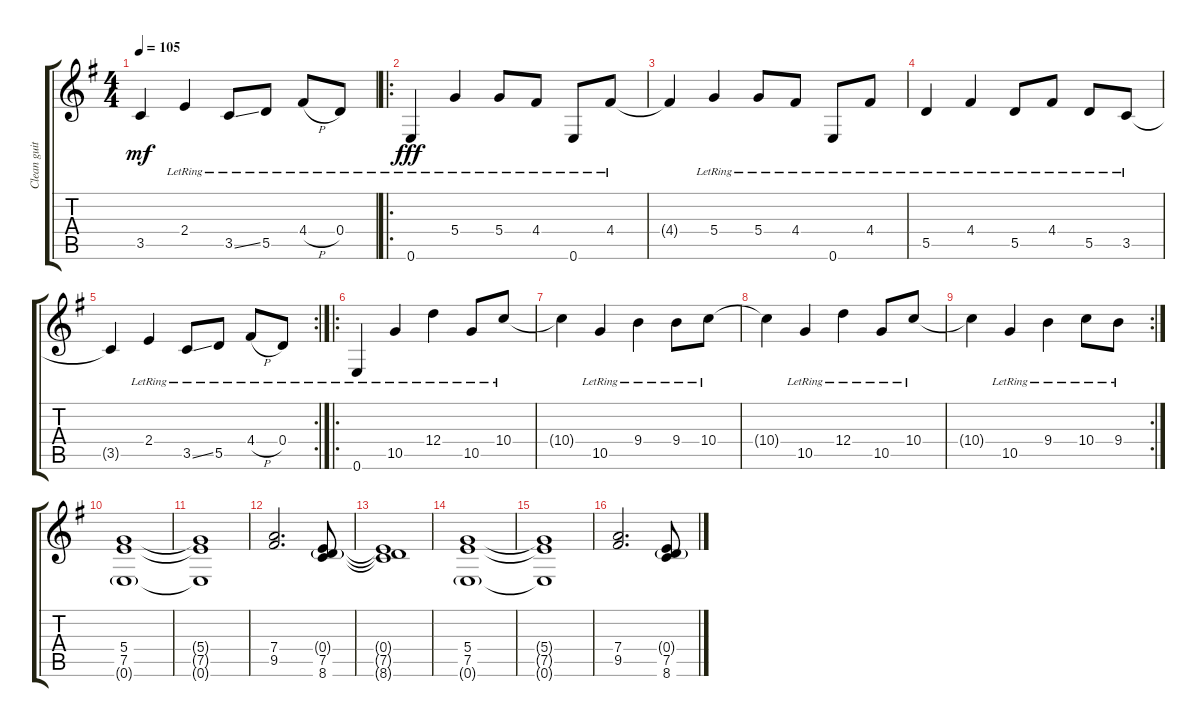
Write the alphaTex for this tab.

\track ("Clean guitar 2" "Clean guit") {instrument electricguitarclean}
\staff {score tabs}
\tuning (E4 B3 G3 D3 A2 E2) {hide}
\ts (4 4)
\tempo 105
\clef g2
\ks g
3.5{t}.4{dy mf} 2.4{lr}.4 3.5{ss lr}.8 5.5{lr}.8 4.4{h lr}.8 0.4{lr}.8 |
\ro
0.6{lr}.4{dy fff} 5.4{lr}.4 5.4{lr}.8 4.4{lr}.8 0.6{lr}.8 4.4{lr}.8 |
4.4{t}.4 5.4{lr}.4 5.4{lr}.8 4.4{lr}.8 0.6{lr}.8 4.4{lr}.8 |
5.5{lr}.4 4.4{lr}.4 5.5{lr}.8 4.4{lr}.8 5.5{lr}.8 3.5{lr}.8 |
\rc 2
3.5{t}.4 2.4{lr}.4 3.5{ss lr}.8 5.5{lr}.8 4.4{h lr}.8 0.4{lr}.8 |
\ro
0.6{lr}.4 10.5{lr}.4 12.4{lr}.4 10.5{lr}.8 10.4{lr}.8 |
10.4{t}.4 10.5{lr}.4 9.4{lr}.4 9.4{lr}.8 10.4{lr}.8 |
10.4{t}.4 10.5{lr}.4 12.4{lr}.4 10.5{lr}.8 10.4{lr}.8 |
\rc 2
10.4{t}.4 10.5{lr}.4 9.4{lr}.4 10.4{lr}.8 9.4{lr}.8 |
(5.4 7.5 0.6{g}).1 |
(5.4{t} 7.5{t} 0.6{t}).1 |
(7.4 9.5).2{d} (0.4{g} 7.5 8.6).8 |
(0.4{t} 7.5{t} 8.6{t}).1 |
(5.4 7.5 0.6{g}).1 |
(5.4{t} 7.5{t} 0.6{t}).1 |
(7.4 9.5).2{d} (0.4{g} 7.5 8.6).8
